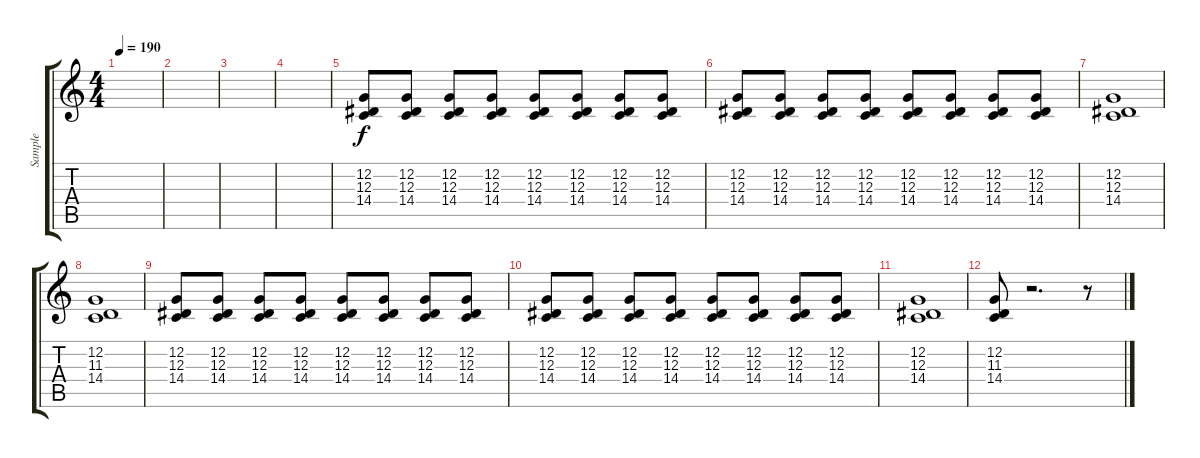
\track ("Sample" "Sample") {instrument synthbrass2}
\staff {score tabs}
\tuning (C4 G3 Eb3 Bb2 F2 C2) {hide}
\ts (4 4)
\tempo 190
\clef g2
\ks c
|
|
|
|
(12.2 12.3 14.4).8 (12.2 12.3 14.4).8 (12.2 12.3 14.4).8 (12.2 12.3 14.4).8 (12.2 12.3 14.4).8 (12.2 12.3 14.4).8 (12.2 12.3 14.4).8 (12.2 12.3 14.4).8 |
(12.2 12.3 14.4).8 (12.2 12.3 14.4).8 (12.2 12.3 14.4).8 (12.2 12.3 14.4).8 (12.2 12.3 14.4).8 (12.2 12.3 14.4).8 (12.2 12.3 14.4).8 (12.2 12.3 14.4).8 |
(12.2 12.3 14.4).1 |
(12.2 11.3 14.4).1 |
(12.2 12.3 14.4).8 (12.2 12.3 14.4).8 (12.2 12.3 14.4).8 (12.2 12.3 14.4).8 (12.2 12.3 14.4).8 (12.2 12.3 14.4).8 (12.2 12.3 14.4).8 (12.2 12.3 14.4).8 |
(12.2 12.3 14.4).8 (12.2 12.3 14.4).8 (12.2 12.3 14.4).8 (12.2 12.3 14.4).8 (12.2 12.3 14.4).8 (12.2 12.3 14.4).8 (12.2 12.3 14.4).8 (12.2 12.3 14.4).8 |
(12.2 12.3 14.4).1 |
(12.2 11.3 14.4).8 r.2{d} r.8
